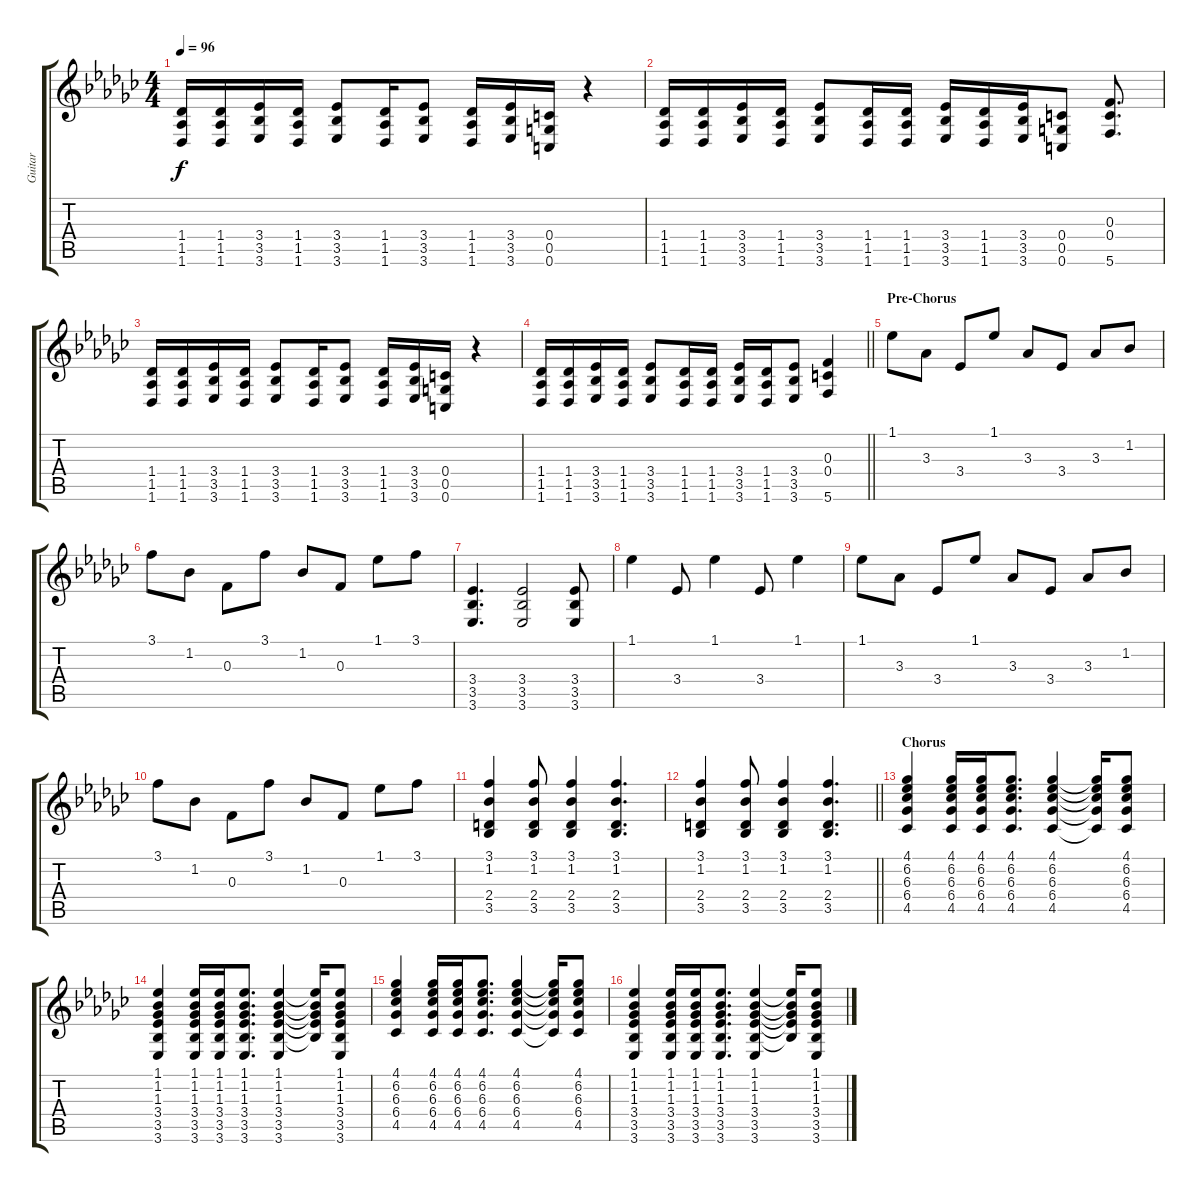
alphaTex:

\track ("Guitar" "Guitar") {instrument distortionguitar}
\staff {score tabs}
\tuning (D4 A3 F3 C3 G2 C2) {hide}
\ts (4 4)
\tempo 96
\clef g2
\ks gb
(1.4 1.5 1.6).16{dy f} (1.4 1.5 1.6).16 (3.4 3.5 3.6).16 (1.4 1.5 1.6).16 (3.4 3.5 3.6).8 (1.4 1.5 1.6).16 (3.4 3.5 3.6).8 (1.4 1.5 1.6).16 (3.4 3.5 3.6).16 (0.4 0.5 0.6).16 r.4 |
(1.4 1.5 1.6).16 (1.4 1.5 1.6).16 (3.4 3.5 3.6).16 (1.4 1.5 1.6).16 (3.4 3.5 3.6).8 (1.4 1.5 1.6).16 (1.4 1.5 1.6).16 (3.4 3.5 3.6).16 (1.4 1.5 1.6).16 (3.4 3.5 3.6).16 (0.4 0.5 0.6).8 (0.3 0.4 5.6).8{d} |
(1.4 1.5 1.6).16 (1.4 1.5 1.6).16 (3.4 3.5 3.6).16 (1.4 1.5 1.6).16 (3.4 3.5 3.6).8 (1.4 1.5 1.6).16 (3.4 3.5 3.6).8 (1.4 1.5 1.6).16 (3.4 3.5 3.6).16 (0.4 0.5 0.6).16 r.4 |
\barLineRight lightlight
(1.4 1.5 1.6).16 (1.4 1.5 1.6).16 (3.4 3.5 3.6).16 (1.4 1.5 1.6).16 (3.4 3.5 3.6).8 (1.4 1.5 1.6).16 (1.4 1.5 1.6).16 (3.4 3.5 3.6).16 (1.4 1.5 1.6).16 (3.4 3.5 3.6).8 (0.3 0.4 5.6).4 |
\section ("" "Pre-Chorus")
1.1.8 3.3.8 3.4.8 1.1.8 3.3.8 3.4.8 3.3.8 1.2.8 |
3.1.8 1.2.8 0.3.8 3.1.8 1.2.8 0.3.8 1.1.8 3.1.8 |
(3.4 3.5 3.6).4{d} (3.4 3.5 3.6).2 (3.4 3.5 3.6).8 |
1.1.4 3.4.8 1.1.4 3.4.8 1.1.4 |
1.1.8 3.3.8 3.4.8 1.1.8 3.3.8 3.4.8 3.3.8 1.2.8 |
3.1.8 1.2.8 0.3.8 3.1.8 1.2.8 0.3.8 1.1.8 3.1.8 |
(3.1 1.2 2.4 3.5).4 (3.1 1.2 2.4 3.5).8 (3.1 1.2 2.4 3.5).4 (3.1 1.2 2.4 3.5).4{d} |
\barLineRight lightlight
(3.1 1.2 2.4 3.5).4 (3.1 1.2 2.4 3.5).8 (3.1 1.2 2.4 3.5).4 (3.1 1.2 2.4 3.5).4{d} |
\section ("" "Chorus")
(4.1 6.2 6.3 6.4 4.5).4 (4.1 6.2 6.3 6.4 4.5).16 (4.1 6.2 6.3 6.4 4.5).16 (4.1 6.2 6.3 6.4 4.5).8{d} (4.1 6.2 6.3 6.4 4.5).4 (4.1{t} 6.2{t} 6.3{t} 6.4{t} 4.5{t}).16 (4.1 6.2 6.3 6.4 4.5).8 |
(1.1 1.2 1.3 3.4 3.5 3.6).4 (1.1 1.2 1.3 3.4 3.5 3.6).16 (1.1 1.2 1.3 3.4 3.5 3.6).16 (1.1 1.2 1.3 3.4 3.5 3.6).8{d} (1.1 1.2 1.3 3.4 3.5 3.6).4 (1.1{t} 1.2{t} 1.3{t} 3.4{t} 3.5{t}).16 (1.1 1.2 1.3 3.4 3.5 3.6).8 |
(4.1 6.2 6.3 6.4 4.5).4 (4.1 6.2 6.3 6.4 4.5).16 (4.1 6.2 6.3 6.4 4.5).16 (4.1 6.2 6.3 6.4 4.5).8{d} (4.1 6.2 6.3 6.4 4.5).4 (4.1{t} 6.2{t} 6.3{t} 6.4{t} 4.5{t}).16 (4.1 6.2 6.3 6.4 4.5).8 |
(1.1 1.2 1.3 3.4 3.5 3.6).4 (1.1 1.2 1.3 3.4 3.5 3.6).16 (1.1 1.2 1.3 3.4 3.5 3.6).16 (1.1 1.2 1.3 3.4 3.5 3.6).8{d} (1.1 1.2 1.3 3.4 3.5 3.6).4 (1.1{t} 1.2{t} 1.3{t} 3.4{t} 3.5{t}).16 (1.1 1.2 1.3 3.4 3.5 3.6).8
